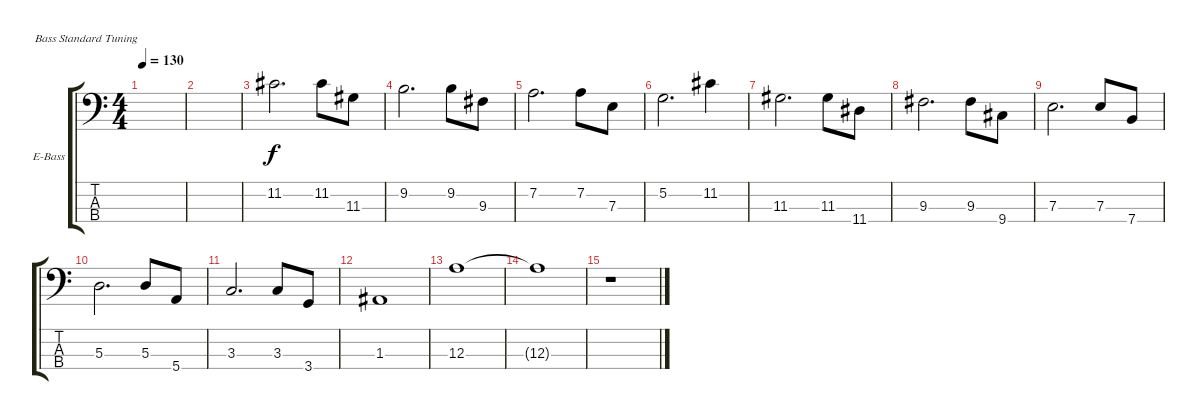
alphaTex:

\defaultSystemsLayout 4
\bracketExtendMode groupsimilarinstruments
\firstSystemTrackNameOrientation horizontal
\otherSystemsTrackNameOrientation horizontal
\track ("Bass" "E-Bass") {instrument electricbassfinger}
\staff {score tabs}
\tuning (G2 D2 A1 E1)
\ts (4 4)
\tempo 130
\clef f4
\ks c
|
|
11.2.2{d} 11.2.8 11.3.8 |
9.2.2{d} 9.2.8 9.3.8 |
7.2.2{d} 7.2.8 7.3.8 |
5.2.2{d} 11.2.4 |
11.3.2{d} 11.3.8 11.4.8 |
9.3.2{d} 9.3.8 9.4.8 |
7.3.2{d} 7.3.8 7.4.8 |
5.3.2{d} 5.3.8 5.4.8 |
3.3.2{d} 3.3.8 3.4.8 |
1.3.1 |
12.3.1 |
12.3{t}.1 |
r.1
